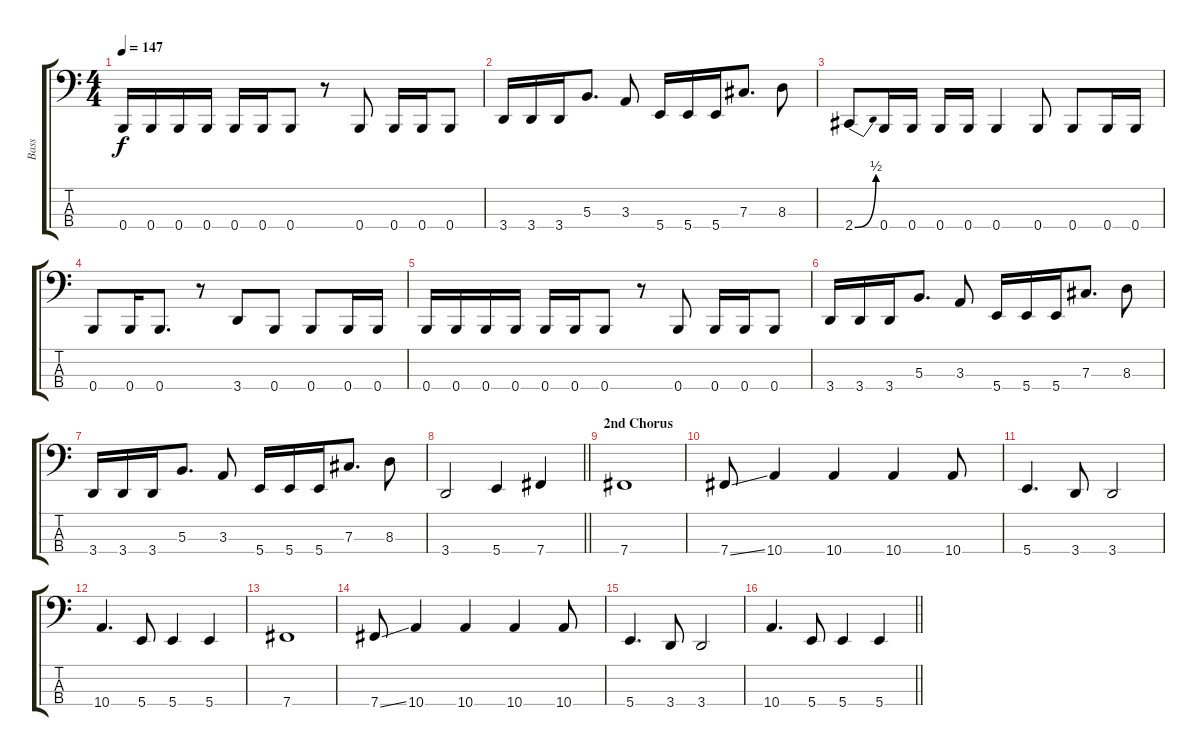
\track ("Bass" "Bass") {instrument electricbassfinger}
\staff {score tabs}
\tuning (E2 B1 Gb1 B0) {hide}
\ts (4 4)
\tempo 147
\clef f4
\ks c
0.4.16{dy f} 0.4.16 0.4.16 0.4.16 0.4.16 0.4.16 0.4.8 r.8 0.4.8 0.4.16 0.4.16 0.4.8 |
3.4.16 3.4.16 3.4.16 5.3.8{d} 3.3.8 5.4.16 5.4.16 5.4.16 7.3.8{d} 8.3.8 |
2.4{be (bend 0 0 60 2)}.8 0.4.16 0.4.16 0.4.16 0.4.16 0.4.4 0.4.8 0.4.8 0.4.16 0.4.16 |
0.4.8 0.4.16 0.4.8{d} r.8 3.4.8 0.4.8 0.4.8 0.4.16 0.4.16 |
0.4.16 0.4.16 0.4.16 0.4.16 0.4.16 0.4.16 0.4.8 r.8 0.4.8 0.4.16 0.4.16 0.4.8 |
3.4.16 3.4.16 3.4.16 5.3.8{d} 3.3.8 5.4.16 5.4.16 5.4.16 7.3.8{d} 8.3.8 |
3.4.16 3.4.16 3.4.16 5.3.8{d} 3.3.8 5.4.16 5.4.16 5.4.16 7.3.8{d} 8.3.8 |
\barLineRight lightlight
3.4.2 5.4.4 7.4.4 |
\section ("" "2nd Chorus")
7.4.1 |
7.4{ss}.8 10.4.4 10.4.4 10.4.4 10.4.8 |
5.4.4{d} 3.4.8 3.4.2 |
10.4.4{d} 5.4.8 5.4.4 5.4.4 |
7.4.1 |
7.4{ss}.8 10.4.4 10.4.4 10.4.4 10.4.8 |
5.4.4{d} 3.4.8 3.4.2 |
\barLineRight lightlight
10.4.4{d} 5.4.8 5.4.4 5.4.4
